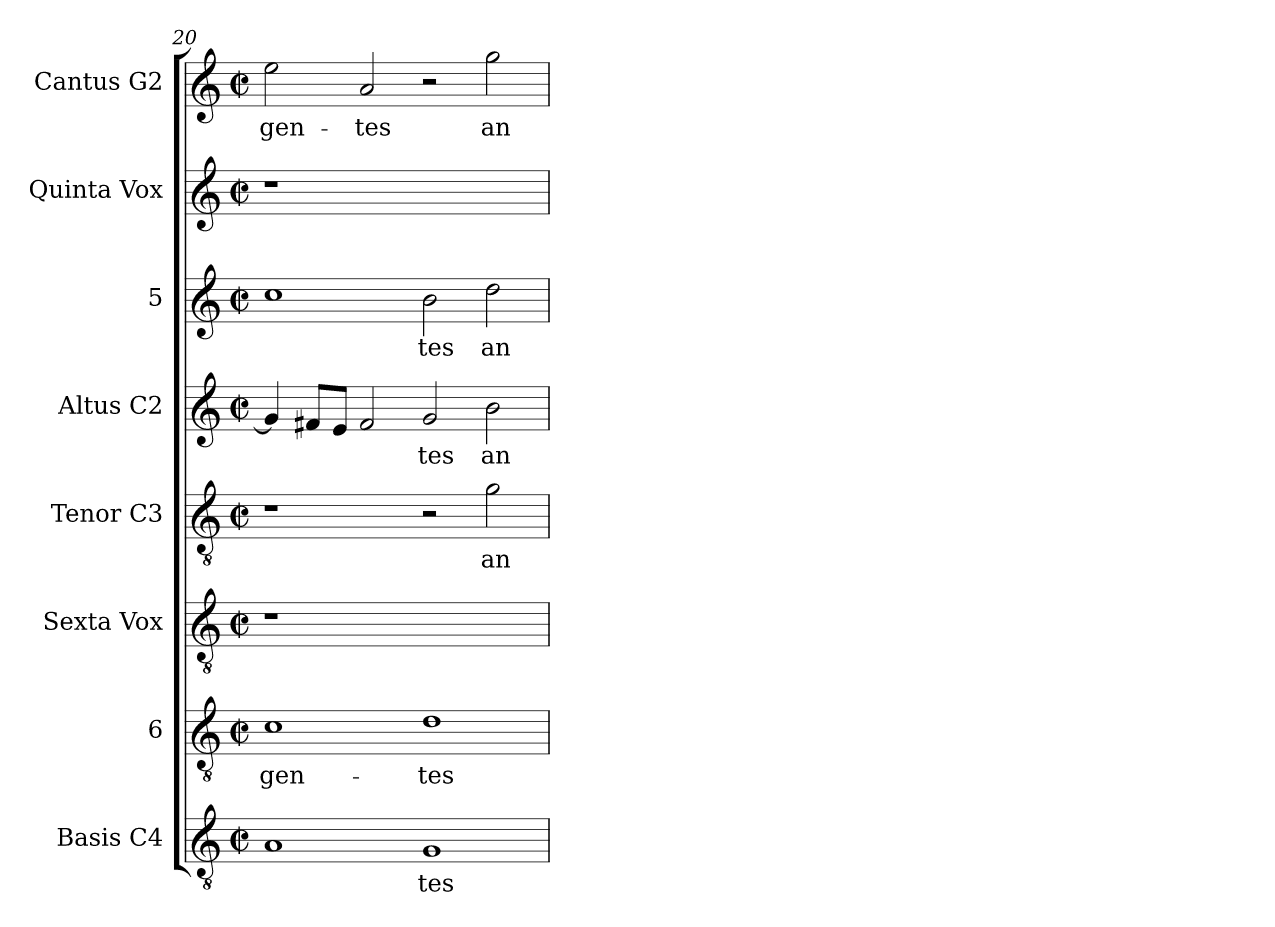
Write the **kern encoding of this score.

**kern	**text	**kern	**text	**kern	**kern	**text	**kern	**text	**kern	**text	**kern	**kern	**text
*part8	*part8	*part7	*part7	*part6	*part5	*part5	*part4	*part4	*part3	*part3	*part2	*part1	*part1
*staff8	*staff8	*staff7	*staff7	*staff6	*staff5	*staff5	*staff4	*staff4	*staff3	*staff3	*staff2	*staff1	*staff1
*I"Basis  C4	*	*I"6	*	*I"Sexta  Vox	*I"Tenor  C3	*	*I"Altus  C2	*	*I"5	*	*I"Quinta  Vox	*I"Cantus  G2	*
*I'B	*	*	*	*	*I'T	*	*I'A	*	*	*	*	*I'C	*
*clefGv2	*	*clefGv2	*	*clefGv2	*clefGv2	*	*clefG2	*	*clefG2	*	*clefG2	*clefG2	*
*k[]	*	*k[]	*	*k[]	*k[]	*	*k[]	*	*k[]	*	*k[]	*k[]	*
*C:	*	*C:	*	*C:	*C:	*	*C:	*	*C:	*	*C:	*C:	*
*M2/2	*	*M2/2	*	*M2/2	*M2/2	*	*M2/2	*	*M2/2	*	*M2/2	*M2/2	*
*met(c|)	*	*met(c|)	*	*met(c|)	*met(c|)	*	*met(c|)	*	*met(c|)	*	*met(c|)	*met(c|)	*
=20	=20	=20	=20	=20	=20	=20	=20	=20	=20	=20	=20	=20	=20
!	!LO:LY:b:cj	!	!LO:LY:b:cj	!	!	!	!	!LO:LY:b:cj	!	!LO:LY:b:cj	!	!	!LO:LY:b:cj
1A	--	1c	gen-	1r	1r	.	4g/]	--	1cc	--	1r	2ee\	gen-
!	!	!	!	!	!	!	!	!LO:LY:b:cj	!	!	!	!	!
.	.	.	.	.	.	.	8f#X/L	--	.	.	.	.	.
!	!	!	!	!	!	!	!	!LO:LY:b:cj	!	!	!	!	!
.	.	.	.	.	.	.	8e/J	--	.	.	.	.	.
!	!	!	!	!	!	!	!	!LO:LY:b:cj	!	!	!	!	!LO:LY:b:cj
.	.	.	.	.	.	.	2f#/	--	.	.	.	2a/	-tes
!	!LO:LY:b:cj	!	!LO:LY:b:cj	!	!	!	!	!LO:LY:b:cj	!	!LO:LY:b:cj	!	!	!
1G	-tes	1d	-tes	1ryy	2r	.	2g/	-tes	2b\	-tes	1ryy	2r	.
!	!	!	!	!	!	!LO:LY:b:cj	!	!LO:LY:b:cj	!	!LO:LY:b:cj	!	!	!LO:LY:b:cj
.	.	.	.	.	2g\	an-	2b\	an-	2dd\	an-	.	2gg\	an-
=	=	=	=	=	=	=	=	=	=	=	=	=	=
*-	*-	*-	*-	*-	*-	*-	*-	*-	*-	*-	*-	*-	*-
